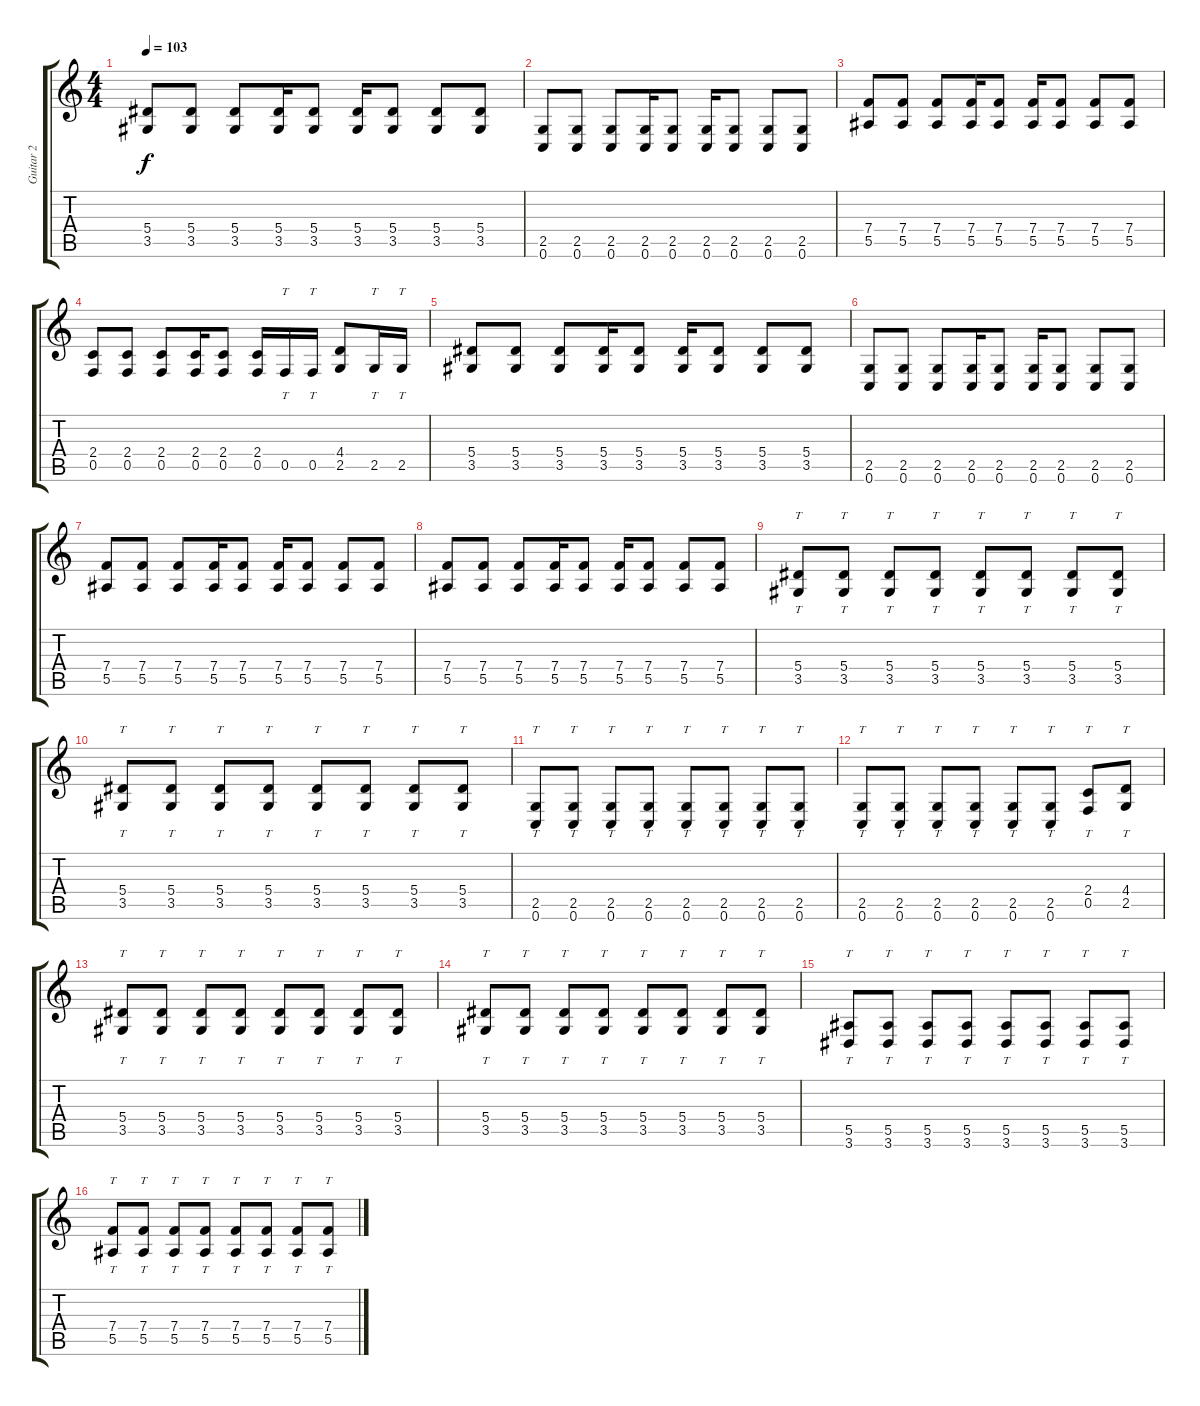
\track ("Guitar 2" "Guitar 2") {instrument distortionguitar}
\staff {score tabs}
\tuning (C4 G3 Eb3 Bb2 F2 C2) {hide}
\ts (4 4)
\tempo 103
\clef g2
\ks c
(5.4 3.5).8{dy f volume 13} (5.4 3.5).8 (5.4 3.5).8 (5.4 3.5).16 (5.4 3.5).8 (5.4 3.5).16 (5.4 3.5).8 (5.4 3.5).8 (5.4 3.5).8 |
(2.5 0.6).8 (2.5 0.6).8 (2.5 0.6).8 (2.5 0.6).16 (2.5 0.6).8 (2.5 0.6).16 (2.5 0.6).8 (2.5 0.6).8 (2.5 0.6).8 |
(7.4 5.5).8 (7.4 5.5).8 (7.4 5.5).8 (7.4 5.5).16 (7.4 5.5).8 (7.4 5.5).16 (7.4 5.5).8 (7.4 5.5).8 (7.4 5.5).8 |
(2.4 0.5).8 (2.4 0.5).8 (2.4 0.5).8 (2.4 0.5).16 (2.4 0.5).8 (2.4 0.5).16 0.5.16{tt} 0.5.16{tt} (4.4 2.5).8 2.5.16{tt} 2.5.16{tt} |
(5.4 3.5).8 (5.4 3.5).8 (5.4 3.5).8 (5.4 3.5).16 (5.4 3.5).8 (5.4 3.5).16 (5.4 3.5).8 (5.4 3.5).8 (5.4 3.5).8 |
(2.5 0.6).8 (2.5 0.6).8 (2.5 0.6).8 (2.5 0.6).16 (2.5 0.6).8 (2.5 0.6).16 (2.5 0.6).8 (2.5 0.6).8 (2.5 0.6).8 |
(7.4 5.5).8 (7.4 5.5).8 (7.4 5.5).8 (7.4 5.5).16 (7.4 5.5).8 (7.4 5.5).16 (7.4 5.5).8 (7.4 5.5).8 (7.4 5.5).8 |
(7.4 5.5).8 (7.4 5.5).8 (7.4 5.5).8 (7.4 5.5).16 (7.4 5.5).8 (7.4 5.5).16 (7.4 5.5).8 (7.4 5.5).8 (7.4 5.5).8 |
(5.4 3.5).8{tt} (5.4 3.5).8{tt} (5.4 3.5).8{tt} (5.4 3.5).8{tt} (5.4 3.5).8{tt} (5.4 3.5).8{tt} (5.4 3.5).8{tt} (5.4 3.5).8{tt} |
(5.4 3.5).8{tt} (5.4 3.5).8{tt} (5.4 3.5).8{tt} (5.4 3.5).8{tt} (5.4 3.5).8{tt} (5.4 3.5).8{tt} (5.4 3.5).8{tt} (5.4 3.5).8{tt} |
(2.5 0.6).8{tt} (2.5 0.6).8{tt} (2.5 0.6).8{tt} (2.5 0.6).8{tt} (2.5 0.6).8{tt} (2.5 0.6).8{tt} (2.5 0.6).8{tt} (2.5 0.6).8{tt} |
(2.5 0.6).8{tt} (2.5 0.6).8{tt} (2.5 0.6).8{tt} (2.5 0.6).8{tt} (2.5 0.6).8{tt} (2.5 0.6).8{tt} (2.4 0.5).8{tt} (4.4 2.5).8{tt} |
(5.4 3.5).8{tt} (5.4 3.5).8{tt} (5.4 3.5).8{tt} (5.4 3.5).8{tt} (5.4 3.5).8{tt} (5.4 3.5).8{tt} (5.4 3.5).8{tt} (5.4 3.5).8{tt} |
(5.4 3.5).8{tt} (5.4 3.5).8{tt} (5.4 3.5).8{tt} (5.4 3.5).8{tt} (5.4 3.5).8{tt} (5.4 3.5).8{tt} (5.4 3.5).8{tt} (5.4 3.5).8{tt} |
(5.5 3.6).8{tt} (5.5 3.6).8{tt} (5.5 3.6).8{tt} (5.5 3.6).8{tt} (5.5 3.6).8{tt} (5.5 3.6).8{tt} (5.5 3.6).8{tt} (5.5 3.6).8{tt} |
(7.4 5.5).8{tt} (7.4 5.5).8{tt} (7.4 5.5).8{tt} (7.4 5.5).8{tt} (7.4 5.5).8{tt} (7.4 5.5).8{tt} (7.4 5.5).8{tt} (7.4 5.5).8{tt}
